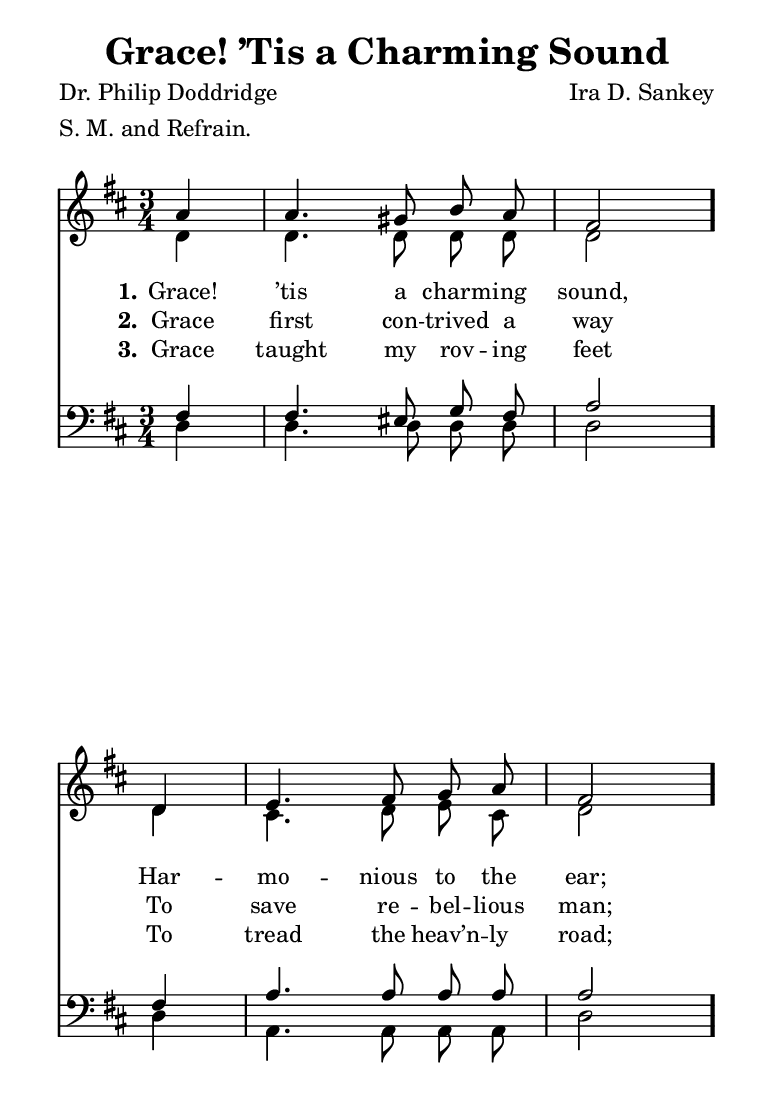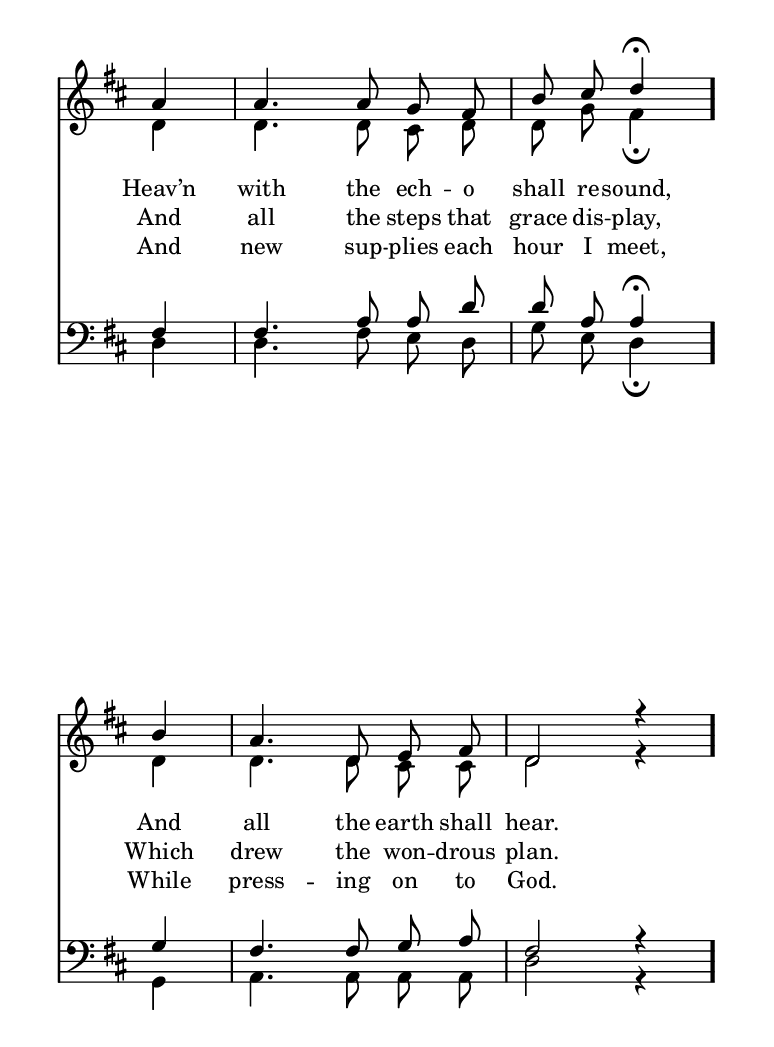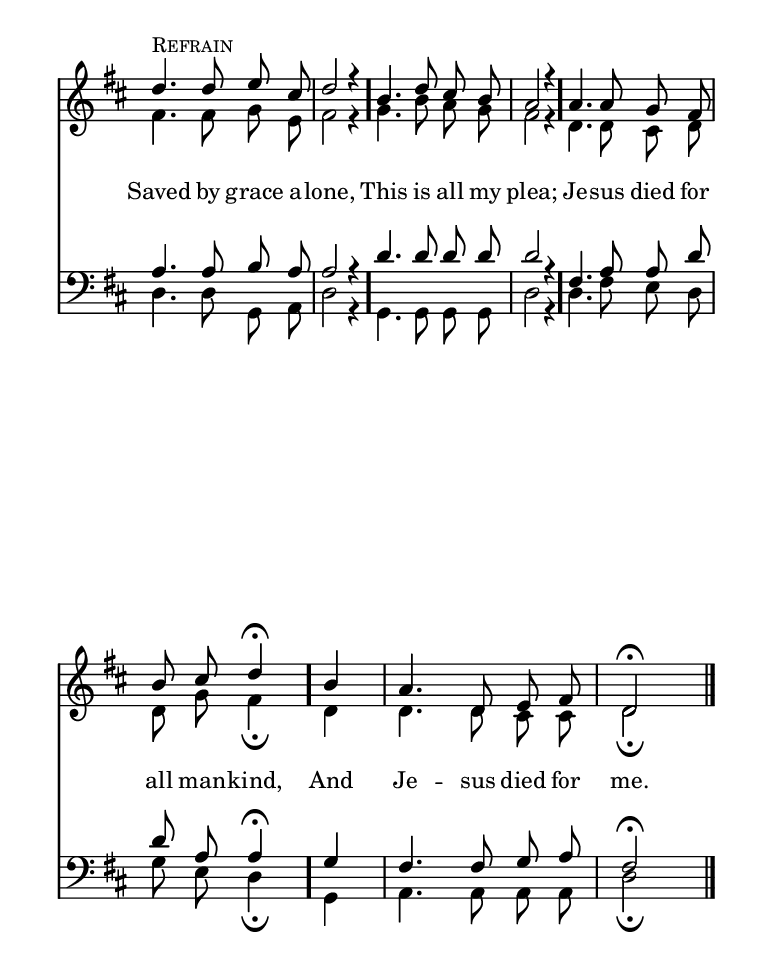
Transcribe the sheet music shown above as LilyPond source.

\include "common/global.ily"
\paper {
  \include "common/paper.ily"
  %ragged-bottom = ##t
  ragged-last-bottom = ##t
  %systems-per-page = ##f
  %page-count = ##f
}

\header{
  hymnnumber = "13"
  title = "Grace! ’Tis a Charming Sound"
  tunename = ""
  meter = "S. M. and Refrain."
  poet = "Dr. Philip Doddridge"
  composer = "Ira D. Sankey"
  %copyright = ""
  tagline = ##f
}

phraseA = { c4. c8 c8 c8 | c2 }
% for fermata in MIDI
% TODO make four fermatas (in typesetting) two
ta = { \tempo 4=80 }
tb = { \tempo 4=40 }

patternA = { \ta c4           | c4. c8 c8 c8 | c2           } % Line 1, 2
patternB = { \ta c4. c8 c8 c8 | c8 c8 \tb c4 \fermata } % Refrain line 3
patternC = { \ta c4           | \patternB                   } % Line 3
patternD = { \ta c4. c8 c8 c8 | c2 c4                       } % Refrain line 1, 2
patternE = { \ta c4           | \patternD                   } % Line 4
patternF = { \ta c4           | c4. c8 c8 c8 | \tb c2 \fermata } % Refrain line 4

global = {
  \include "common/overrides.ily"
  %\autoBeamOff
  \override Staff.TimeSignature.style = #'()
  \time 3/4
  \override Score.MetronomeMark.transparent = ##t % hide all fermata changes too
  \ta
  \key d \major
  \partial 4
  \autoBeamOff
}

notesSoprano = {
\global
\relative c'' {

  \changePitch \patternA { a | a gis b a  | fis     }
  \changePitch \patternA { d | e fis g a  | fis     }
  \changePitch \patternC { a | a a g fis  | b cis d }
  \changePitch \patternE { b | a d, e fis | d r     }

  << s^\markup { \small \caps "Refrain" }
  \changePitch \patternD {     d' d e cis | d r       } >>
  \changePitch \patternD {     b d cis b  | a r       }
  \changePitch \patternB {     a a g fis  | b cis d   }
  \changePitch \patternF { b | a d, e fis | d         }

  \bar "|."

}
}

notesAlto = {
\global
\relative e' {

  \changePitch \patternA { d | d d d d     | d       }
  \changePitch \patternA { d | cis d e cis | d       }
  \changePitch \patternC { d | d d cis d   | d g fis }
  \changePitch \patternE { d | d d cis cis | d r     }

  \changePitch \patternD {     fis fis g e | fis r   }
  \changePitch \patternD {     g b a g     | fis r   }
  \changePitch \patternB {     d d cis d   | d g fis }
  \changePitch \patternF { d | d d cis cis | d       }

}
}

notesTenor = {
\global
\relative a {

  \changePitch \patternA { fis | fis eis g fis | a     }
  \changePitch \patternA { fis | a a a a       | a     }
  \changePitch \patternC { fis | fis a a d     | d a a }
  \changePitch \patternE { g   | fis fis g a   | fis r }

  \changePitch \patternD {     a a b a     | a r   }
  \changePitch \patternD {     d d d d     | d r   }
  \changePitch \patternB {     fis, a a d  | d a a }
  \changePitch \patternF { g | fis fis g a | fis   }

}
}

notesBass = {
\global
\relative f {

  \changePitch \patternA { d  | d d d d   | d     }
  \changePitch \patternA { d  | a a a a   | d     }
  \changePitch \patternC { d  | d fis e d | g e d }
  \changePitch \patternE { g, | a a a a   | d r   }

  \changePitch \patternD {      d d g, a  | d r   }
  \changePitch \patternD {      g, g g g  | d' r  }
  \changePitch \patternB {      d fis e d | g e d }
  \changePitch \patternF { g, | a a a a   | d     }

}
}

Refrain = \lyricmode {

Saved by grace a -- lone, \bar "."
This is all my plea; \bar "."
Je -- sus died for all man -- kind, \bar "."
And Je -- sus died for me. \bar "."

}

wordsA = \lyricmode {
\set stanza = "1."

Grace! ’tis a charm -- ing sound, \bar "."
Har -- mo -- nious to the ear; \bar "." \break
Heav’n with the ech -- o shall re -- sound, \bar "."
And all the earth shall hear. \bar "." \break

}

wordsB = \lyricmode {
\set stanza = "2."

Grace first con -- trived a way
To save re -- bel -- lious man;
And all the steps that grace dis -- play,
Which drew the won -- drous plan.

\Refrain

}

wordsC = \lyricmode {
\set stanza = "3."

Grace taught my rov -- ing feet
To tread the heav’n -- ly road;
And new sup -- plies each hour I meet,
While press -- ing on to God.

}


\score {
  \context ChoirStaff <<
    \context Staff = upper <<
      \set ChoirStaff.systemStartDelimiter = #'SystemStartBar
      \context Voice  = sopranos { \voiceOne << \notesSoprano >> }
      \context Voice  = altos { \voiceTwo << \notesAlto >> }
      \context Lyrics = one   \lyricsto sopranos \wordsA
      \context Lyrics = two   \lyricsto sopranos \wordsB
      \context Lyrics = three \lyricsto sopranos \wordsC
      %\context Lyrics = four  \lyricsto sopranos \wordsD
      %\context Lyrics = five  \lyricsto sopranos \wordsE
    >>
    \context Staff = men <<
      \clef bass
      \context Voice  = tenors { \voiceOne << \notesTenor >> }
      \context Voice  = basses { \voiceTwo << \notesBass >> }
    >>
  >>
  \layout {
    \include "common/layout.ily"
  }
  \midi{
    \include "common/midi.ily"
  }
}

\version "2.18.0"  % necessary for upgrading to future LilyPond versions.

% vi:set et ts=2 sw=2 ai nocindent syntax=lilypond
